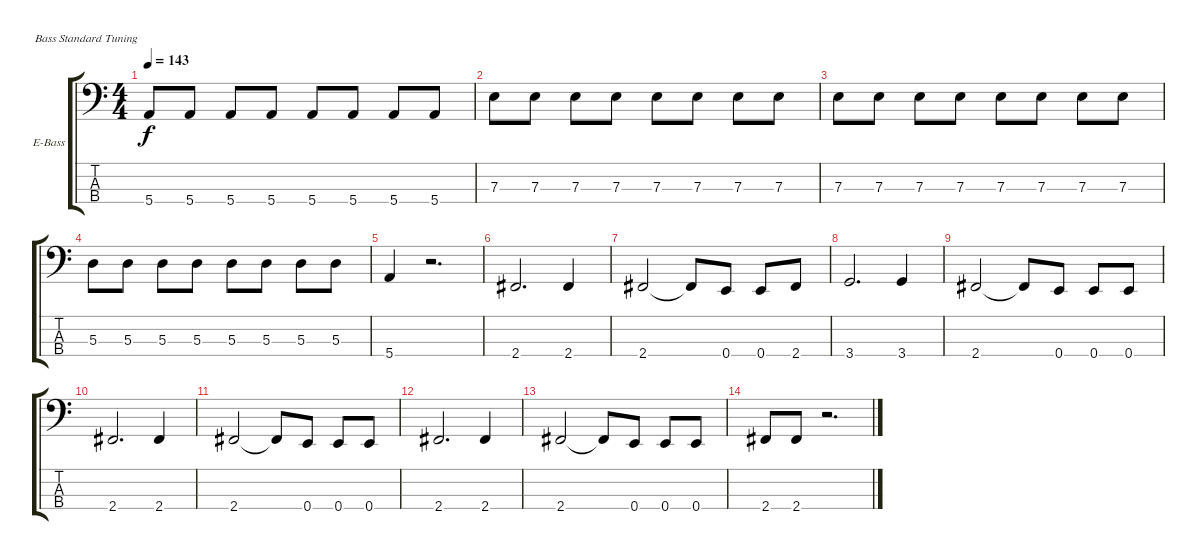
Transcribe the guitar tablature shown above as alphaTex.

\bracketExtendMode groupsimilarinstruments
\firstSystemTrackNameOrientation horizontal
\otherSystemsTrackNameOrientation horizontal
\track ("Baixo" "E-Bass") {instrument electricbassfinger}
\staff {score tabs}
\tuning (G2 D2 A1 E1)
\ts (4 4)
\tempo 143
\clef f4
\ks c
5.4.8{dy f} 5.4.8 5.4.8 5.4.8 5.4.8 5.4.8 5.4.8 5.4.8 |
7.3.8 7.3.8 7.3.8 7.3.8 7.3.8 7.3.8 7.3.8 7.3.8 |
7.3.8 7.3.8 7.3.8 7.3.8 7.3.8 7.3.8 7.3.8 7.3.8 |
5.3.8 5.3.8 5.3.8 5.3.8 5.3.8 5.3.8 5.3.8 5.3.8 |
5.4.4 r.2{d} |
2.4.2{d} 2.4.4 |
2.4.2 2.4{t}.8 0.4.8 0.4.8 2.4.8 |
3.4.2{d} 3.4.4 |
2.4.2 2.4{t}.8 0.4.8 0.4.8 0.4.8 |
2.4.2{d} 2.4.4 |
2.4.2 2.4{t}.8 0.4.8 0.4.8 0.4.8 |
2.4.2{d} 2.4.4 |
2.4.2 2.4{t}.8 0.4.8 0.4.8 0.4.8 |
2.4.8 2.4.8 r.2{d}
